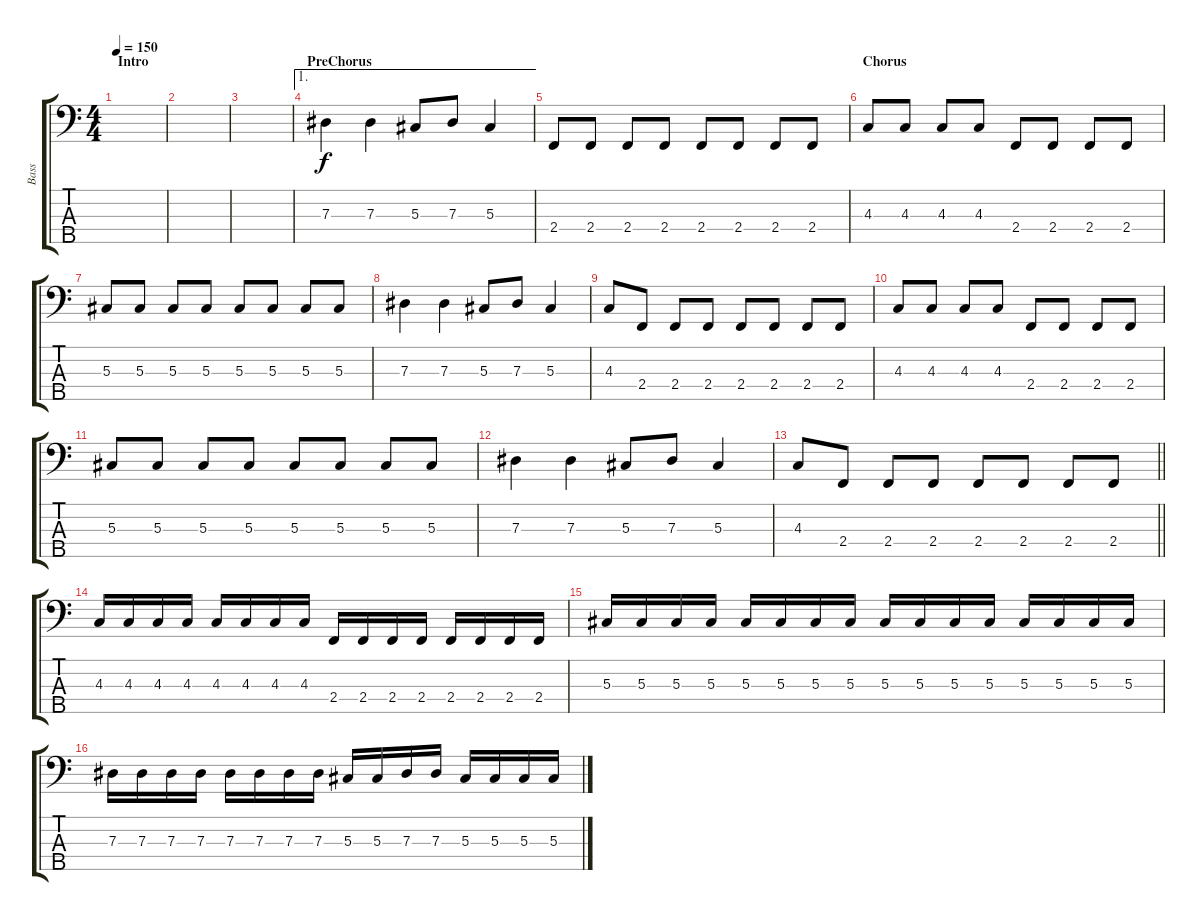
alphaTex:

\track ("Bass" "Bass") {instrument electricbasspick}
\staff {score tabs}
\tuning (Gb2 Db2 Ab1 Eb1 Bb0) {hide}
\ts (4 4)
\section ("" "Intro")
\tempo 150
\clef f4
\ks c
|
|
|
\ae 1
\section ("" "PreChorus")
7.3.4 7.3.4 5.3.8 7.3.8 5.3.4 |
2.4.8 2.4.8 2.4.8 2.4.8 2.4.8 2.4.8 2.4.8 2.4.8 |
\section ("" "Chorus")
4.3.8 4.3.8 4.3.8 4.3.8 2.4.8 2.4.8 2.4.8 2.4.8 |
5.3.8 5.3.8 5.3.8 5.3.8 5.3.8 5.3.8 5.3.8 5.3.8 |
7.3.4 7.3.4 5.3.8 7.3.8 5.3.4 |
4.3.8 2.4.8 2.4.8 2.4.8 2.4.8 2.4.8 2.4.8 2.4.8 |
4.3.8 4.3.8 4.3.8 4.3.8 2.4.8 2.4.8 2.4.8 2.4.8 |
5.3.8 5.3.8 5.3.8 5.3.8 5.3.8 5.3.8 5.3.8 5.3.8 |
7.3.4 7.3.4 5.3.8 7.3.8 5.3.4 |
\barLineRight lightlight
4.3.8 2.4.8 2.4.8 2.4.8 2.4.8 2.4.8 2.4.8 2.4.8 |
4.3.16 4.3.16 4.3.16 4.3.16 4.3.16 4.3.16 4.3.16 4.3.16 2.4.16 2.4.16 2.4.16 2.4.16 2.4.16 2.4.16 2.4.16 2.4.16 |
5.3.16 5.3.16 5.3.16 5.3.16 5.3.16 5.3.16 5.3.16 5.3.16 5.3.16 5.3.16 5.3.16 5.3.16 5.3.16 5.3.16 5.3.16 5.3.16 |
7.3.16 7.3.16 7.3.16 7.3.16 7.3.16 7.3.16 7.3.16 7.3.16 5.3.16 5.3.16 7.3.16 7.3.16 5.3.16 5.3.16 5.3.16 5.3.16
